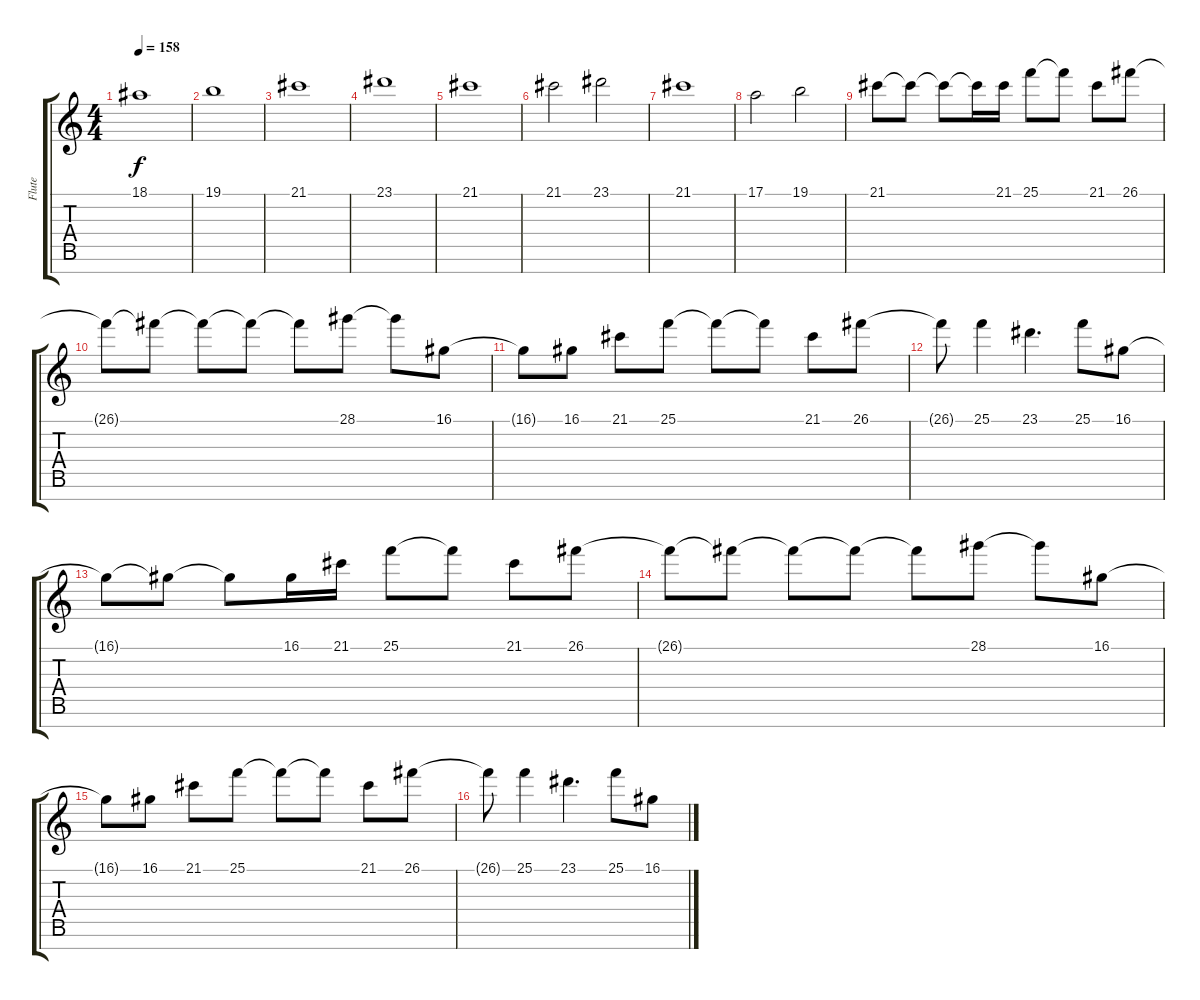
\track ("Flute" "Flute") {instrument flute}
\staff {score tabs}
\tuning (E4 B3 G3 D3 A2 E2 B1) {hide}
\ts (4 4)
\tempo 158
\clef g2
\ks c
18.1.1{dy f} |
19.1.1 |
21.1.1 |
23.1.1 |
21.1.1 |
21.1.2 23.1.2 |
21.1.1 |
17.1.2 19.1.2 |
21.1.8 21.1{t}.8 21.1{t}.8 21.1{t}.16 21.1.16 25.1.8 25.1{t}.8 21.1.8 26.1.8 |
26.1{t}.8 26.1{t}.8 26.1{t}.8 26.1{t}.8 26.1{t}.8 28.1.8 28.1{t}.8 16.1.8 |
16.1{t}.8 16.1.8 21.1.8 25.1.8 25.1{t}.8 25.1{t}.8 21.1.8 26.1.8 |
26.1{t}.8 25.1.4 23.1.4{d} 25.1.8 16.1.8 |
16.1{t}.8 16.1{t}.8 16.1{t}.8 16.1.16 21.1.16 25.1.8 25.1{t}.8 21.1.8 26.1.8 |
26.1{t}.8 26.1{t}.8 26.1{t}.8 26.1{t}.8 26.1{t}.8 28.1.8 28.1{t}.8 16.1.8 |
16.1{t}.8 16.1.8 21.1.8 25.1.8 25.1{t}.8 25.1{t}.8 21.1.8 26.1.8 |
26.1{t}.8 25.1.4 23.1.4{d} 25.1.8 16.1.8
